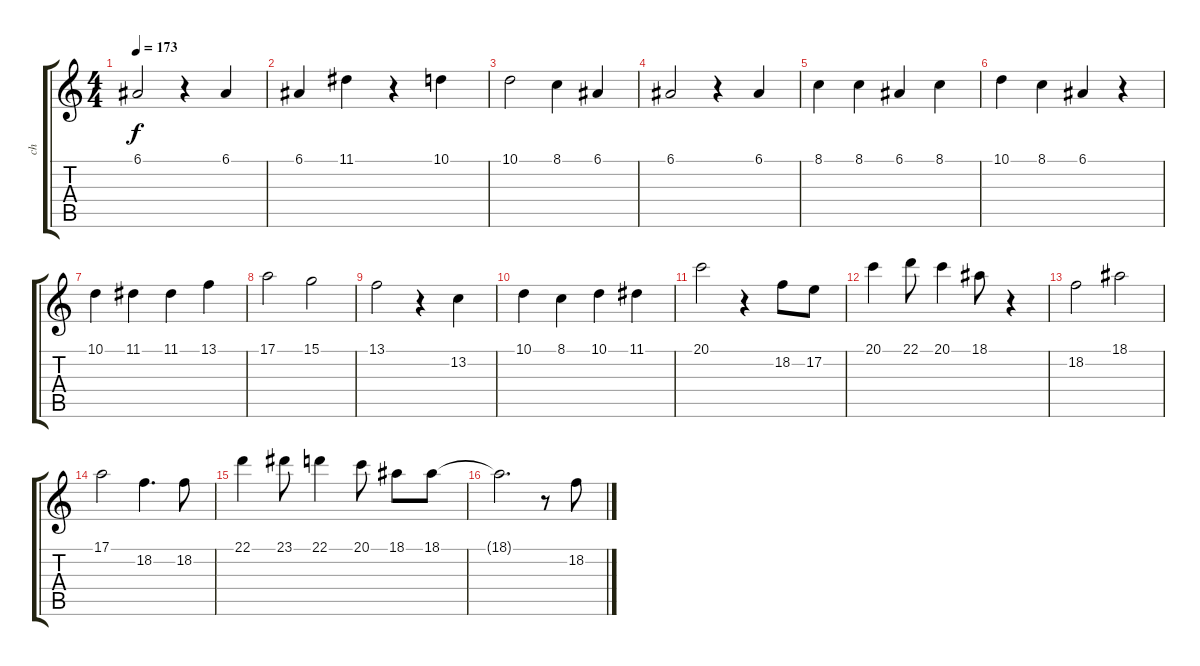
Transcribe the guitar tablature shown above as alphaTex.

\track ("ch" "ch") {instrument lead1square}
\staff {score tabs}
\tuning (E4 B3 G3 D3 A2 E2) {hide}
\ts (4 4)
\tempo 173
\clef g2
\ks c
6.1.2{dy f} r.4 6.1.4 |
6.1.4 11.1.4 r.4 10.1.4 |
10.1.2 8.1.4 6.1.4 |
6.1.2 r.4 6.1.4 |
8.1.4 8.1.4 6.1.4 8.1.4 |
10.1.4 8.1.4 6.1.4 r.4 |
10.1.4 11.1.4 11.1.4 13.1.4 |
17.1.2 15.1.2 |
13.1.2 r.4 13.2.4 |
10.1.4 8.1.4 10.1.4 11.1.4 |
20.1.2 r.4 18.2.8 17.2.8 |
20.1.4 22.1.8 20.1.4 18.1.8 r.4 |
18.2.2 18.1.2 |
17.1.2 18.2.4{d} 18.2.8 |
22.1.4 23.1.8 22.1.4 20.1.8 18.1.8 18.1.8 |
18.1{t}.2{d} r.8 18.2.8
